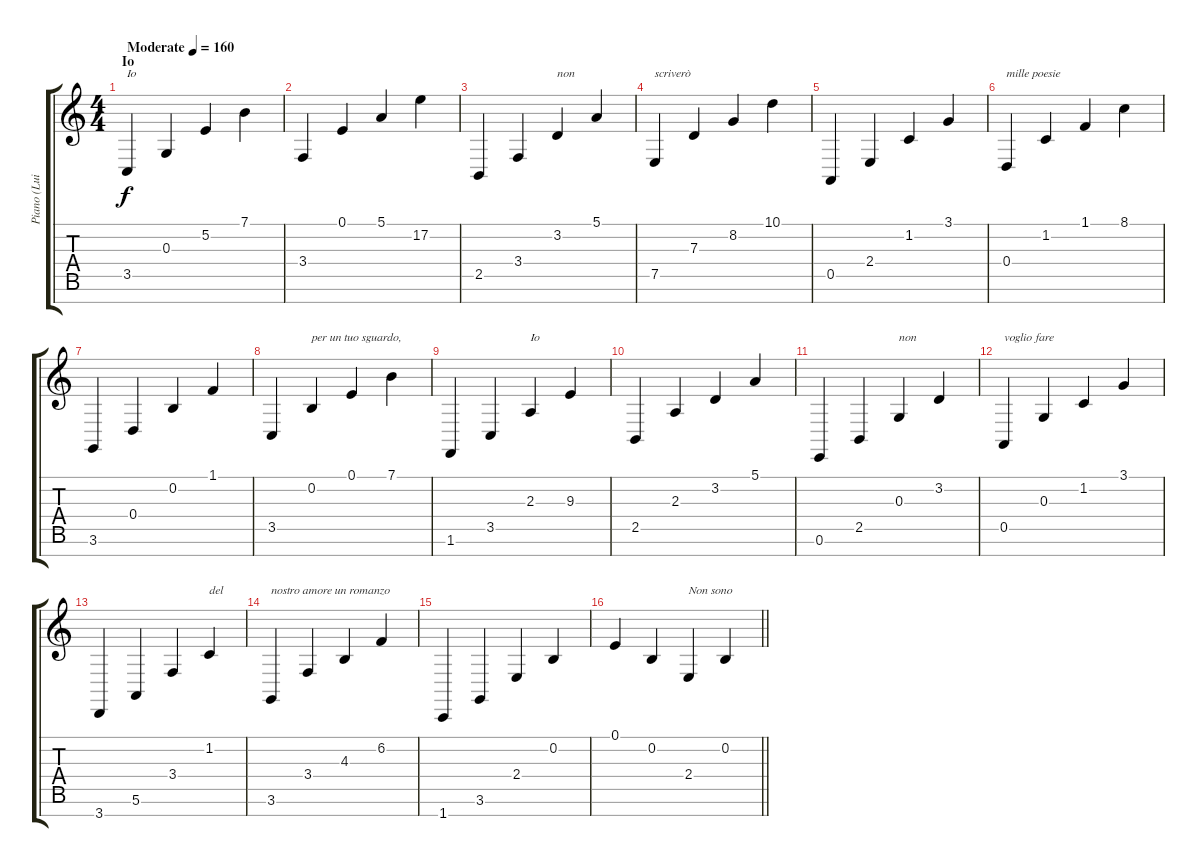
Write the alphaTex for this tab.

\track ("Piano (Luigi Tenco)" "Piano (Lui") {instrument acousticgrandpiano}
\staff {score tabs}
\tuning (E4 B3 G3 D3 A2 E2 B1) {hide}
\ts (4 4)
\section ("" "Io")
\tempo (160 "Moderate")
\clef g2
\ks c
3.5.4{txt "Io" dy f instrument acousticgrandpiano} 0.3.4 5.2.4 7.1.4 |
3.4.4 0.1.4 5.1.4 17.2.4 |
2.5.4 3.4.4 3.2.4{txt "non"} 5.1.4 |
7.5.4{txt "scriverò"} 7.3.4 8.2.4 10.1.4 |
0.5.4 2.4.4 1.2.4 3.1.4 |
0.4.4{txt "mille poesie"} 1.2.4 1.1.4 8.1.4 |
3.6.4 0.4.4 0.2.4 1.1.4 |
3.5.4 0.2.4{txt "per un tuo sguardo,"} 0.1.4 7.1.4 |
1.6.4 3.5.4 2.3.4{txt "Io"} 9.3.4 |
2.5.4 2.3.4 3.2.4 5.1.4 |
0.6.4 2.5.4 0.3.4{txt "non"} 3.2.4 |
0.5.4{txt "voglio fare"} 0.3.4 1.2.4 3.1.4 |
3.7.4 5.6.4 3.4.4 1.2.4{txt "del"} |
3.6.4{txt "nostro amore un romanzo"} 3.4.4 4.3.4 6.2.4 |
1.7.4 3.6.4 2.4.4 0.2.4 |
\barLineRight lightlight
0.1.4 0.2.4 2.4.4{txt "Non sono"} 0.2.4
